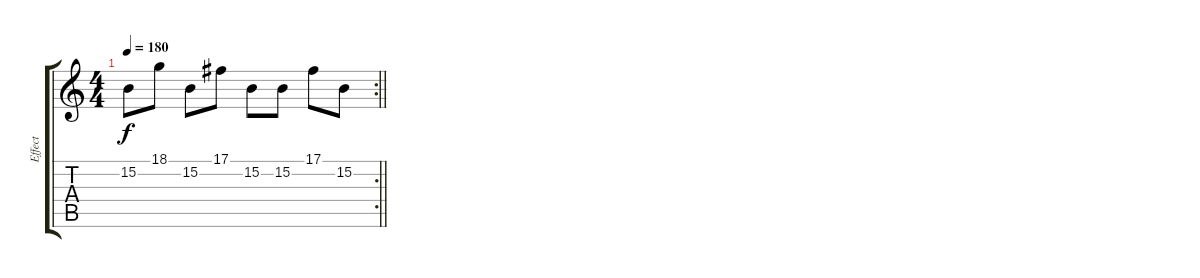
\track ("Effect" "Effect") {instrument fx4atmosphere}
\staff {score tabs}
\tuning (Db4 Ab3 E3 B2 Gb2 B1) {hide}
\rc 2
\ts (4 4)
\tempo 180
\clef g2
\barLineRight lightlight
\ks c
15.2.8{dy f} 18.1.8 15.2.8 17.1.8 15.2.8 15.2.8 17.1.8 15.2.8
